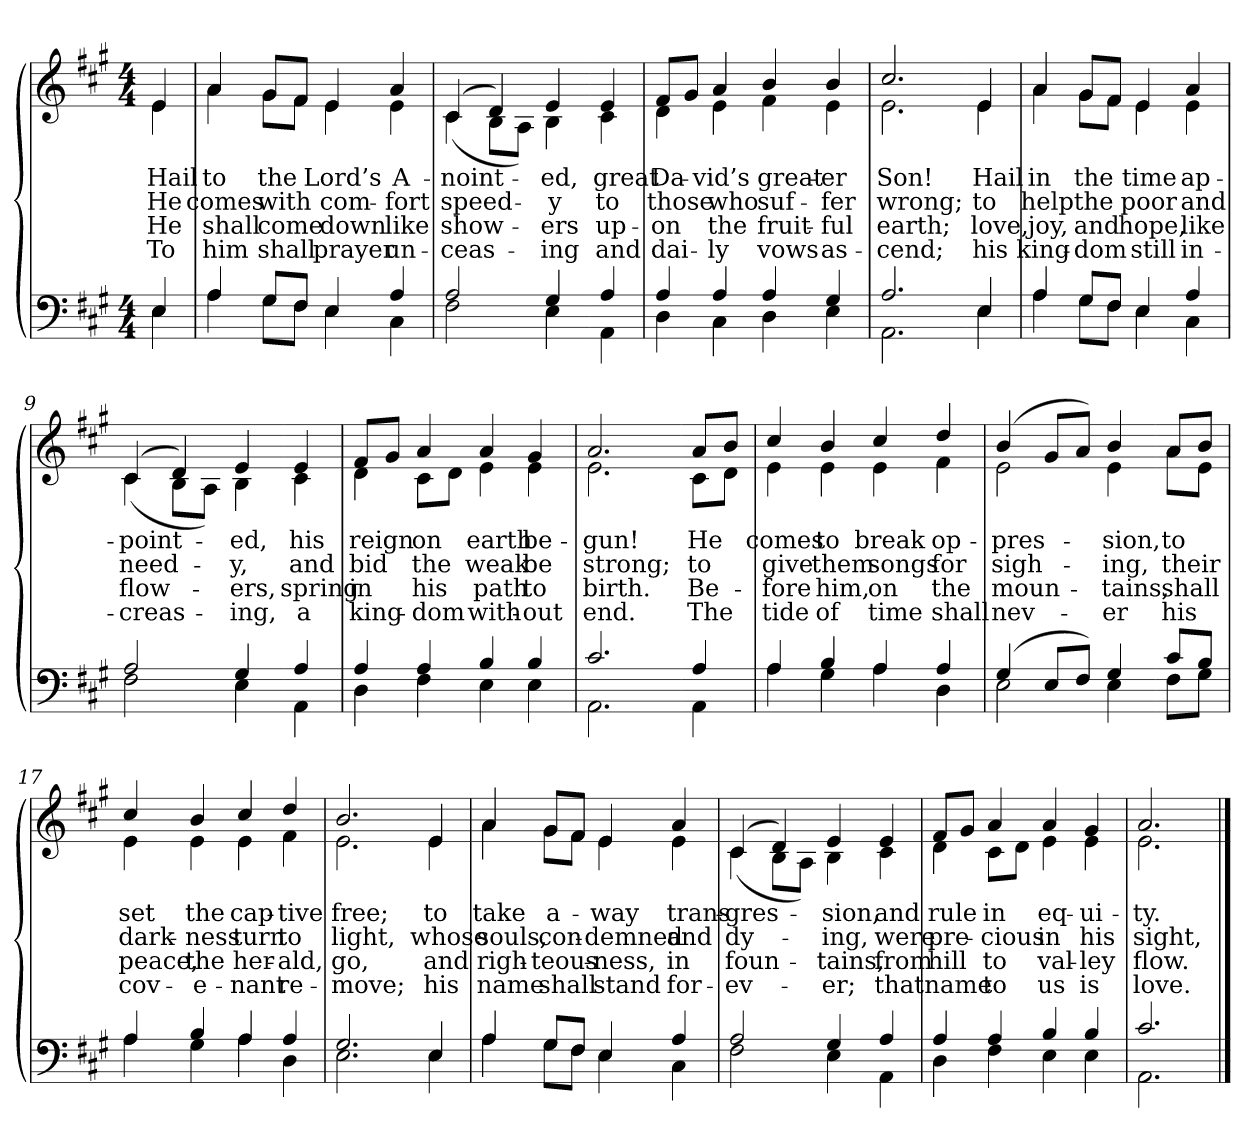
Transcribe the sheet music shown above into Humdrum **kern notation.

**kern	**kern	**text	**text	**text	**text
*part2	*part1	*part1	*part1	*part1	*part1
*staff2	*staff1	*staff1	*staff1	*staff1	*staff1
*clefF4	*clefG2	*	*	*	*
*k[f#c#g#]	*k[f#c#g#]	*	*	*	*
*M4/4	*M4/4	*	*	*	*
=1	=1	=1	=1	=1	=1
*^	*	*	*	*	*
!	!	!LO:TX:b:i:t=Verse	!	!	!	!
!	!	!	!LO:LY:b	!LO:LY:b	!LO:LY:b	!LO:LY:b
*	*	*^	*	*	*	*
4E/	4E\	4e/	4e\	Hail	He	He	To
=2	=2	=2	=2	=2	=2	=2	=2
!	!	!	!	!LO:LY:b	!LO:LY:b	!LO:LY:b	!LO:LY:b
4A/	4A\	4a/	4a\	to	comes	shall	him
!	!	!	!	!LO:LY:b	!LO:LY:b	!LO:LY:b	!LO:LY:b
8G#/L	8G#\L	8g#/L	8g#\L	the	with	come	shall
8F#/J	8F#\J	8f#/J	8f#\J	.	.	.	.
!	!	!	!	!LO:LY:b	!LO:LY:b	!LO:LY:b	!LO:LY:b
4E/	4E\	4e/	4e\	Lord’s	com-	down	prayer
!	!	!	!	!LO:LY:b	!LO:LY:b	!LO:LY:b	!LO:LY:b
4A/	4C#\	4a/	4e\	A-	-fort	like	un-
=3	=3	=3	=3	=3	=3	=3	=3
!	!	!	!	!LO:LY:b	!LO:LY:b	!LO:LY:b	!LO:LY:b
2A/	2F#\	(>4c#/	(<4c#\	-noint-	speed-	show-	-ceas-
.	.	4d/)	8B\L	.	.	.	.
.	.	.	8A\J)	.	.	.	.
!	!	!	!	!LO:LY:b	!LO:LY:b	!LO:LY:b	!LO:LY:b
4G#/	4E\	4e/	4B\	-ed,	-y	-ers	-ing
!!LO:LB:g=z	!!
=4-	=4-	=4-	=4-	=4-	=4-	=4-	=4-
!	!	!	!	!LO:LY:b	!LO:LY:b	!LO:LY:b	!LO:LY:b
4A/	4AA\	4e/	4c#\	great	to	up-	and
=5	=5	=5	=5	=5	=5	=5	=5
!	!	!	!	!LO:LY:b	!LO:LY:b	!LO:LY:b	!LO:LY:b
4A/	4D\	8f#/L	4d\	Da-	those	-on	dai-
.	.	8g#/J	.	.	.	.	.
!	!	!	!	!LO:LY:b	!LO:LY:b	!LO:LY:b	!LO:LY:b
4A/	4C#\	4a/	4e\	-vid’s	who	the	-ly
!	!	!	!	!LO:LY:b	!LO:LY:b	!LO:LY:b	!LO:LY:b
4A/	4D\	4b/	4f#\	great-	suf-	fruit-	vows
!	!	!	!	!LO:LY:b	!LO:LY:b	!LO:LY:b	!LO:LY:b
4G#/	4E\	4b/	4e\	-er	-fer	-ful	as-
=6	=6	=6	=6	=6	=6	=6	=6
!	!	!	!	!LO:LY:b	!LO:LY:b	!LO:LY:b	!LO:LY:b
2.A/	2.AA\	2.cc#/	2.e\	Son!	wrong;	earth;	-cend;
!!LO:LB:g=z	!!
=7-	=7-	=7-	=7-	=7-	=7-	=7-	=7-
!	!	!	!	!LO:LY:b	!LO:LY:b	!LO:LY:b	!LO:LY:b
4E/	4E\	4e/	4e\	Hail	to	love,	his
=8	=8	=8	=8	=8	=8	=8	=8
!	!	!	!	!LO:LY:b	!LO:LY:b	!LO:LY:b	!LO:LY:b
4A/	4A\	4a/	4a\	in	help	joy,	king-
!	!	!	!	!LO:LY:b	!LO:LY:b	!LO:LY:b	!LO:LY:b
8G#/L	8G#\L	8g#/L	8g#\L	the	the	and	-dom
8F#/J	8F#\J	8f#/J	8f#\J	.	.	.	.
!	!	!	!	!LO:LY:b	!LO:LY:b	!LO:LY:b	!LO:LY:b
4E/	4E\	4e/	4e\	time	poor	hope,	still
!	!	!	!	!LO:LY:b	!LO:LY:b	!LO:LY:b	!LO:LY:b
4A/	4C#\	4a/	4e\	ap-	and	like	in-
=9	=9	=9	=9	=9	=9	=9	=9
!	!	!	!	!LO:LY:b	!LO:LY:b	!LO:LY:b	!LO:LY:b
2A/	2F#\	(>4c#/	(<4c#\	-point-	need-	flow-	-creas-
.	.	4d/)	8B\L	.	.	.	.
.	.	.	8A\J)	.	.	.	.
!	!	!	!	!LO:LY:b	!LO:LY:b	!LO:LY:b	!LO:LY:b
4G#/	4E\	4e/	4B\	-ed,	-y,	-ers,	-ing,
!!LO:LB:g=z	!!
=10-	=10-	=10-	=10-	=10-	=10-	=10-	=10-
!	!	!	!	!LO:LY:b	!LO:LY:b	!LO:LY:b	!LO:LY:b
4A/	4AA\	4e/	4c#\	his	and	spring	a
=11	=11	=11	=11	=11	=11	=11	=11
!	!	!	!	!LO:LY:b	!LO:LY:b	!LO:LY:b	!LO:LY:b
4A/	4D\	8f#/L	4d\	reign	bid	in	king-
.	.	8g#/J	.	.	.	.	.
!	!	!	!	!LO:LY:b	!LO:LY:b	!LO:LY:b	!LO:LY:b
4A/	4F#\	4a/	8c#\L	on	the	his	-dom
.	.	.	8d\J	.	.	.	.
!	!	!	!	!LO:LY:b	!LO:LY:b	!LO:LY:b	!LO:LY:b
4B/	4E\	4a/	4e\	earth	weak	path	with-
!	!	!	!	!LO:LY:b	!LO:LY:b	!LO:LY:b	!LO:LY:b
4B/	4E\	4g#/	4e\	be-	be	to	-out
=12	=12	=12	=12	=12	=12	=12	=12
!	!	!	!	!LO:LY:b	!LO:LY:b	!LO:LY:b	!LO:LY:b
2.c#/	2.AA\	2.a/	2.e\	-gun!	strong;	birth.	end.
!!LO:LB:g=z	!!
=13-	=13-	=13-	=13-	=13-	=13-	=13-	=13-
!	!	!	!	!LO:LY:b	!LO:LY:b	!LO:LY:b	!LO:LY:b
4A/	4AA\	8a/L	8c#\L	He	to	Be-	The
.	.	8b/J	8d\J	.	.	.	.
=14	=14	=14	=14	=14	=14	=14	=14
!	!	!	!	!LO:LY:b	!LO:LY:b	!LO:LY:b	!LO:LY:b
4A/	4A\	4cc#/	4e\	comes	give	-fore	tide
!	!	!	!	!LO:LY:b	!LO:LY:b	!LO:LY:b	!LO:LY:b
4B/	4G#\	4b/	4e\	to	them	him,	of
!	!	!	!	!LO:LY:b	!LO:LY:b	!LO:LY:b	!LO:LY:b
4A/	4A\	4cc#/	4e\	break	songs	on	time
!	!	!	!	!LO:LY:b	!LO:LY:b	!LO:LY:b	!LO:LY:b
4A/	4D\	4dd/	4f#\	op-	for	the	shall
=15	=15	=15	=15	=15	=15	=15	=15
!	!	!	!	!LO:LY:b	!LO:LY:b	!LO:LY:b	!LO:LY:b
(>4G#/	2E\	(>4b/	2e\	-pres-	sigh-	moun-	nev-
8E/L	.	8g#/L	.	.	.	.	.
8F#/J)	.	8a/J)	.	.	.	.	.
!	!	!	!	!LO:LY:b	!LO:LY:b	!LO:LY:b	!LO:LY:b
4G#/	4E\	4b/	4e\	-sion,	-ing,	-tains,	-er
!!LO:LB:g=z	!!
=16-	=16-	=16-	=16-	=16-	=16-	=16-	=16-
!	!	!	!	!LO:LY:b	!LO:LY:b	!LO:LY:b	!LO:LY:b
8c#/L	8F#\L	8a/L	8a\L	to	their	shall	his
8B/J	8G#\J	8b/J	8e\J	.	.	.	.
=17	=17	=17	=17	=17	=17	=17	=17
!	!	!	!	!LO:LY:b	!LO:LY:b	!LO:LY:b	!LO:LY:b
4A/	4A\	4cc#/	4e\	set	dark-	peace,	cov-
!	!	!	!	!LO:LY:b	!LO:LY:b	!LO:LY:b	!LO:LY:b
4B/	4G#\	4b/	4e\	the	-ness	the	-e-
!	!	!	!	!LO:LY:b	!LO:LY:b	!LO:LY:b	!LO:LY:b
4A/	4A\	4cc#/	4e\	cap-	turn	her-	-nant
!	!	!	!	!LO:LY:b	!LO:LY:b	!LO:LY:b	!LO:LY:b
4A/	4D\	4dd/	4f#\	-tive	to	-ald,	re-
=18	=18	=18	=18	=18	=18	=18	=18
!	!	!	!	!LO:LY:b	!LO:LY:b	!LO:LY:b	!LO:LY:b
2.G#/	2.E\	2.b/	2.e\	free;	light,	go,	-move;
!!LO:LB:g=z	!!
=19-	=19-	=19-	=19-	=19-	=19-	=19-	=19-
!	!	!	!	!LO:LY:b	!LO:LY:b	!LO:LY:b	!LO:LY:b
4E/	4E\	4e/	4e\	to	whose	and	his
=20	=20	=20	=20	=20	=20	=20	=20
!	!	!	!	!LO:LY:b	!LO:LY:b	!LO:LY:b	!LO:LY:b
4A/	4A\	4a/	4a\	take	souls,	righ-	name
!	!	!	!	!LO:LY:b	!LO:LY:b	!LO:LY:b	!LO:LY:b
8G#/L	8G#\L	8g#/L	8g#\L	a-	con-	-teous-	shall
8F#/J	8F#\J	8f#/J	8f#\J	.	.	.	.
!	!	!	!	!LO:LY:b	!LO:LY:b	!LO:LY:b	!LO:LY:b
4E/	4E\	4e/	4e\	-way	-demned	-ness,	stand
!	!	!	!	!LO:LY:b	!LO:LY:b	!LO:LY:b	!LO:LY:b
4A/	4C#\	4a/	4e\	trans-	and	in	for-
=21	=21	=21	=21	=21	=21	=21	=21
!	!	!	!	!LO:LY:b	!LO:LY:b	!LO:LY:b	!LO:LY:b
2A/	2F#\	(>4c#/	(<4c#\	-gres-	dy-	foun-	-ev-
.	.	4d/)	8B\L	.	.	.	.
.	.	.	8A\J)	.	.	.	.
!	!	!	!	!LO:LY:b	!LO:LY:b	!LO:LY:b	!LO:LY:b
4G#/	4E\	4e/	4B\	-sion,	-ing,	-tains,	-er;
!!LO:LB:g=z	!!
=22-	=22-	=22-	=22-	=22-	=22-	=22-	=22-
!	!	!	!	!LO:LY:b	!LO:LY:b	!LO:LY:b	!LO:LY:b
4A/	4AA\	4e/	4c#\	and	were	from	that
=23	=23	=23	=23	=23	=23	=23	=23
!	!	!	!	!LO:LY:b	!LO:LY:b	!LO:LY:b	!LO:LY:b
4A/	4D\	8f#/L	4d\	rule	pre-	hill	name
.	.	8g#/J	.	.	.	.	.
!	!	!	!	!LO:LY:b	!LO:LY:b	!LO:LY:b	!LO:LY:b
4A/	4F#\	4a/	8c#\L	in	-cious	to	to
.	.	.	8d\J	.	.	.	.
!	!	!	!	!LO:LY:b	!LO:LY:b	!LO:LY:b	!LO:LY:b
4B/	4E\	4a/	4e\	eq-	in	val-	us
!	!	!	!	!LO:LY:b	!LO:LY:b	!LO:LY:b	!LO:LY:b
4B/	4E\	4g#/	4e\	-ui-	his	-ley	is
=24	=24	=24	=24	=24	=24	=24	=24
!	!	!	!	!LO:LY:b	!LO:LY:b	!LO:LY:b	!LO:LY:b
2.c#/	2.AA\	2.a/	2.e\	-ty.	sight,	flow.	love.
*v	*v	*	*	*	*	*	*
*	*v	*v	*	*	*	*
==	==	==	==	==	==
*-	*-	*-	*-	*-	*-
